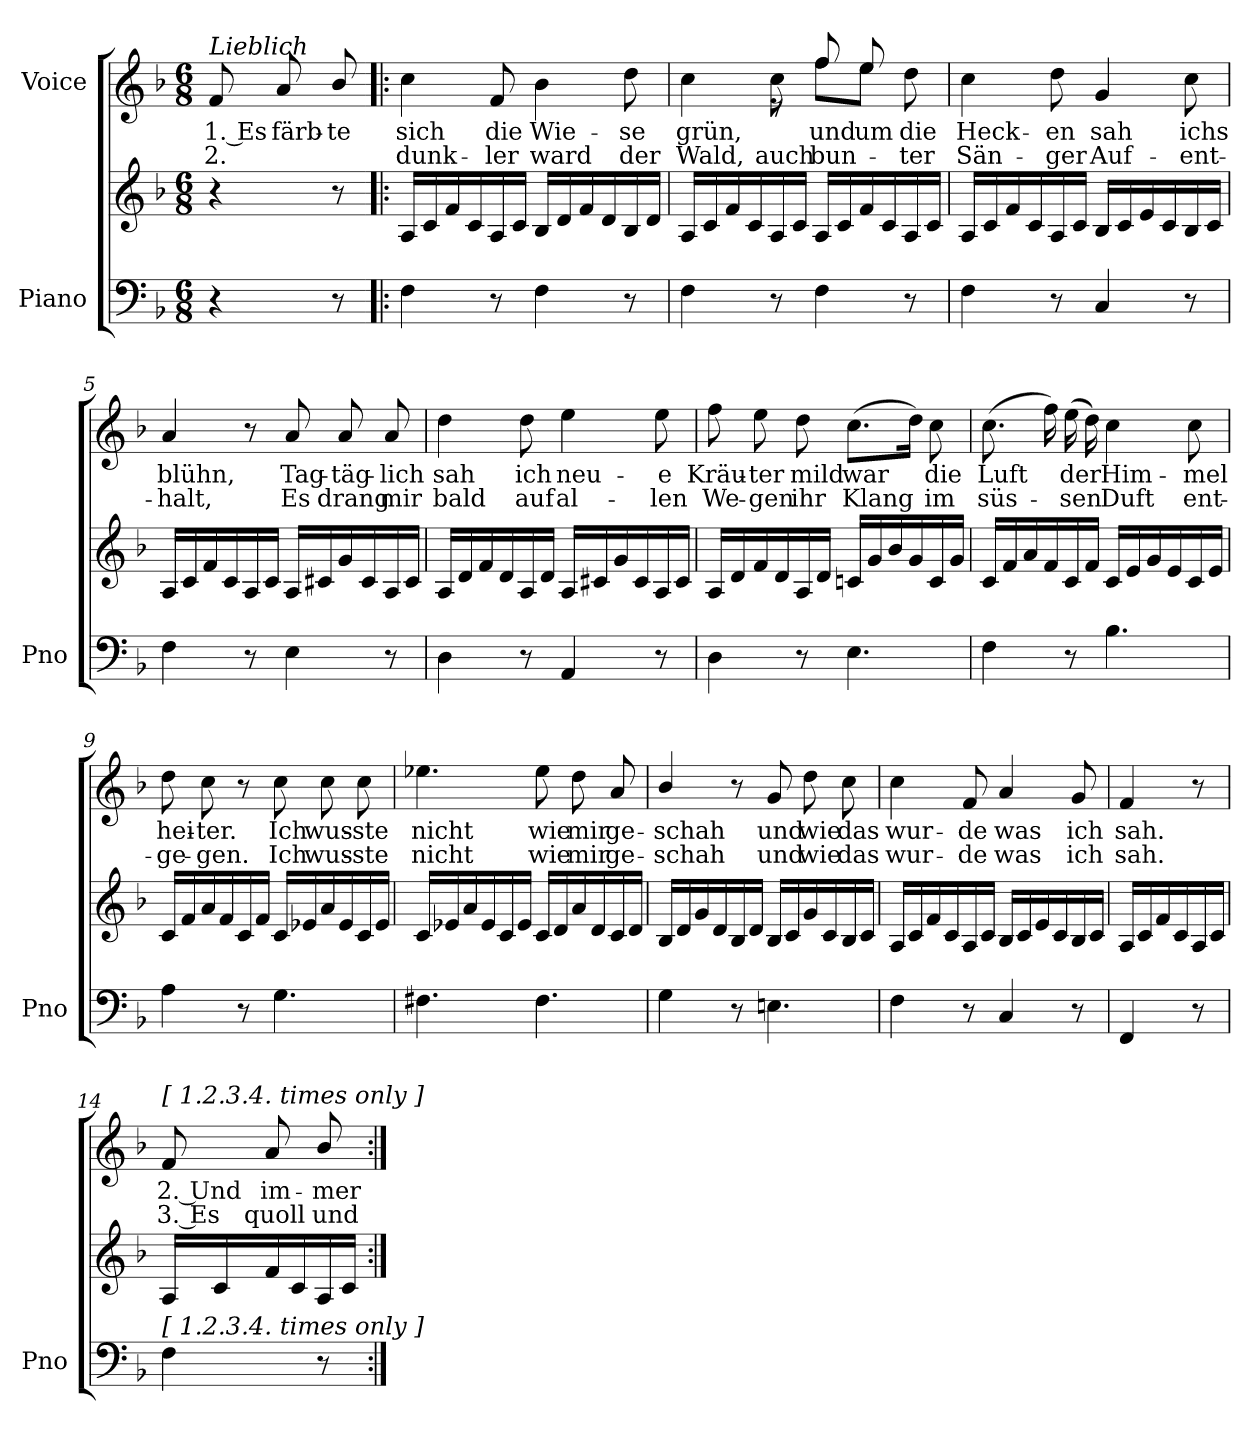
**kern	**kern	**kern	**text	**text
*part2	*part2	*part1	*part1	*part1
*staff3	*staff2	*staff1	*staff1	*staff1
*I"Piano	*	*I"Voice	*	*
*I'Pno	*	*	*	*
*clefF4	*clefG2	*clefG2	*	*
*k[b-]	*k[b-]	*k[b-]	*	*
*M6/8	*M6/8	*M6/8	*	*
=1	=1	=1	=1	=1
!	!	!LO:TX:a:i:t=Lieblich	!	!
4r	4r	8f/	1. Es	2.
.	.	8a/	färb-	.
8r	8r	8b-/	-te	.
=2!|:	=2!|:	=2!|:	=2!|:	=2!|:
4F\	16A/LL	4cc\	sich	dunk-
.	16c/	.	.	.
.	16f/	.	.	.
.	16c/	.	.	.
8r	16A/	8f/	die	-ler
.	16c/JJ	.	.	.
4F\	16B-/LL	4b-\	Wie-	ward
.	16d/	.	.	.
.	16f/	.	.	.
.	16d/	.	.	.
8r	16B-/	8dd\	-se	der
.	16d/JJ	.	.	.
=3	=3	=3	=3	=3
*	*	*^	*	*
4F\	16A/LL	4cc\	4ryy	grün,	Wald,
.	16c/	.	.	.	.
.	16f/	.	.	.	.
.	16c/	.	.	.	.
8r	16A/	8cc!\	8r	.	auch
.	16c/JJ	.	.	.	.
4F\	16A/LL	8ff/	8ff\L	und	bun-
.	16c/	.	.	.	.
.	16f/	8ee/	8ee\J	um	.
.	16c/	.	.	.	.
8r	16A/	8dd\	8ryy	die	-ter
.	16c/JJ	.	.	.	.
*	*	*v	*v	*	*
=4	=4	=4	=4	=4
4F\	16A/LL	4cc\	Heck-	Sän-
.	16c/	.	.	.
.	16f/	.	.	.
.	16c/	.	.	.
8r	16A/	8dd\	-en	-ger
.	16c/JJ	.	.	.
4C/	16B-/LL	4g/	sah	Auf-
.	16c/	.	.	.
.	16e/	.	.	.
.	16c/	.	.	.
8r	16B-/	8cc\	ichs	-ent-
.	16c/JJ	.	.	.
=5	=5	=5	=5	=5
4F\	16A/LL	4a/	blühn,	-halt,
.	16c/	.	.	.
.	16f/	.	.	.
.	16c/	.	.	.
8r	16A/	8r	.	.
.	16c/JJ	.	.	.
4E\	16A/LL	8a/	Tag-	Es
.	16c#X/	.	.	.
.	16g/	8a/	-täg-	drang
.	16c#/	.	.	.
8r	16A/	8a/	-lich	mir
.	16c#/JJ	.	.	.
=6	=6	=6	=6	=6
4D\	16A/LL	4dd\	sah	bald
.	16d/	.	.	.
.	16f/	.	.	.
.	16d/	.	.	.
8r	16A/	8dd\	ich	auf
.	16d/JJ	.	.	.
4AA/	16A/LL	4ee\	neu-	al-
.	16c#X/	.	.	.
.	16g/	.	.	.
.	16c#/	.	.	.
8r	16A/	8ee\	-e	-len
.	16c#/JJ	.	.	.
=7	=7	=7	=7	=7
4D\	16A/LL	8ff\	Kräu-	We-
.	16d/	.	.	.
.	16f/	8ee\	-ter	-gen
.	16d/	.	.	.
8r	16A/	8dd\	mild	ihr
.	16d/JJ	.	.	.
4.E\	16cn/LL	(8.cc\L	war	Klang
.	16g/	.	.	.
.	16b-/	.	.	.
.	16g/	16dd\Jk)	.	.
.	16c/	8cc\	die	im
.	16g/JJ	.	.	.
=8	=8	=8	=8	=8
4F\	16c/LL	(8.cc\L	Luft	süs-
.	16f/	.	.	.
.	16a/	.	.	.
.	16f/	16ff\JL)	.	.
8r	16c/	(16ee\LL	der	-sen
.	16f/JJ	16dd\JJ)	.	.
4.B-\	16c/LL	4cc\	Him-	Duft
.	16e/	.	.	.
.	16g/	.	.	.
.	16e/	.	.	.
.	16c/	8cc\	-mel	ent-
.	16e/JJ	.	.	.
=9	=9	=9	=9	=9
4A\	16c/LL	8dd\	hei-	-ge-
.	16f/	.	.	.
.	16a/	8cc\	-ter.	-gen.
.	16f/	.	.	.
8r	16c/	8r	.	.
.	16f/JJ	.	.	.
4.G\	16c/LL	8cc\	Ich	Ich
.	16e-X/	.	.	.
.	16a/	8cc\	wus-	wus-
.	16e-/	.	.	.
.	16c/	8cc\	-ste	-ste
.	16e-/JJ	.	.	.
=10	=10	=10	=10	=10
4.F#X\	16c/LL	4.ee-X\	nicht	nicht
.	16e-X/	.	.	.
.	16a/	.	.	.
.	16e-/	.	.	.
.	16c/	.	.	.
.	16e-/JJ	.	.	.
4.F#\	16c/LL	8ee-\	wie	wie
.	16d/	.	.	.
.	16a/	8dd\	mir	mir
.	16d/	.	.	.
.	16c/	8a/	ge-	ge-
.	16d/JJ	.	.	.
=11	=11	=11	=11	=11
4G\	16B-/LL	4b-/	-schah	-schah
.	16d/	.	.	.
.	16g/	.	.	.
.	16d/	.	.	.
8r	16B-/	8r	.	.
.	16d/JJ	.	.	.
4.En\	16B-/LL	8g/	und	und
.	16c/	.	.	.
.	16g/	8dd\	wie	wie
.	16c/	.	.	.
.	16B-/	8cc\	das	das
.	16c/JJ	.	.	.
=12	=12	=12	=12	=12
4F\	16A/LL	4cc\	wur-	wur-
.	16c/	.	.	.
.	16f/	.	.	.
.	16c/	.	.	.
8r	16A/	8f/	-de	-de
.	16c/JJ	.	.	.
4C/	16B-/LL	4a/	was	was
.	16c/	.	.	.
.	16e/	.	.	.
.	16c/	.	.	.
8r	16B-/	8g/	ich	ich
.	16c/JJ	.	.	.
=13	=13	=13	=13	=13
4FF/	16A/LL	4f/	sah.	sah.
.	16c/	.	.	.
.	16f/	.	.	.
.	16c/	.	.	.
8r	16A/	8r	.	.
.	16c/JJ	.	.	.
=14	=14	=14	=14	=14
!	!	!LO:TX:a:t=[ 1.2.3.4. times only ]	!	!
!LO:TX:a:t=[ 1.2.3.4. times only ]	!	!	!	!
4F\	16A/LL	8f/	2. Und	3. Es
.	16c/	.	.	.
.	16f/	8a/	im-	quoll
.	16c/	.	.	.
8r	16A/	8b-/	-mer	und
.	16c/JJ	.	.	.
=:|!	=:|!	=:|!	=:|!	=:|!
*-	*-	*-	*-	*-
